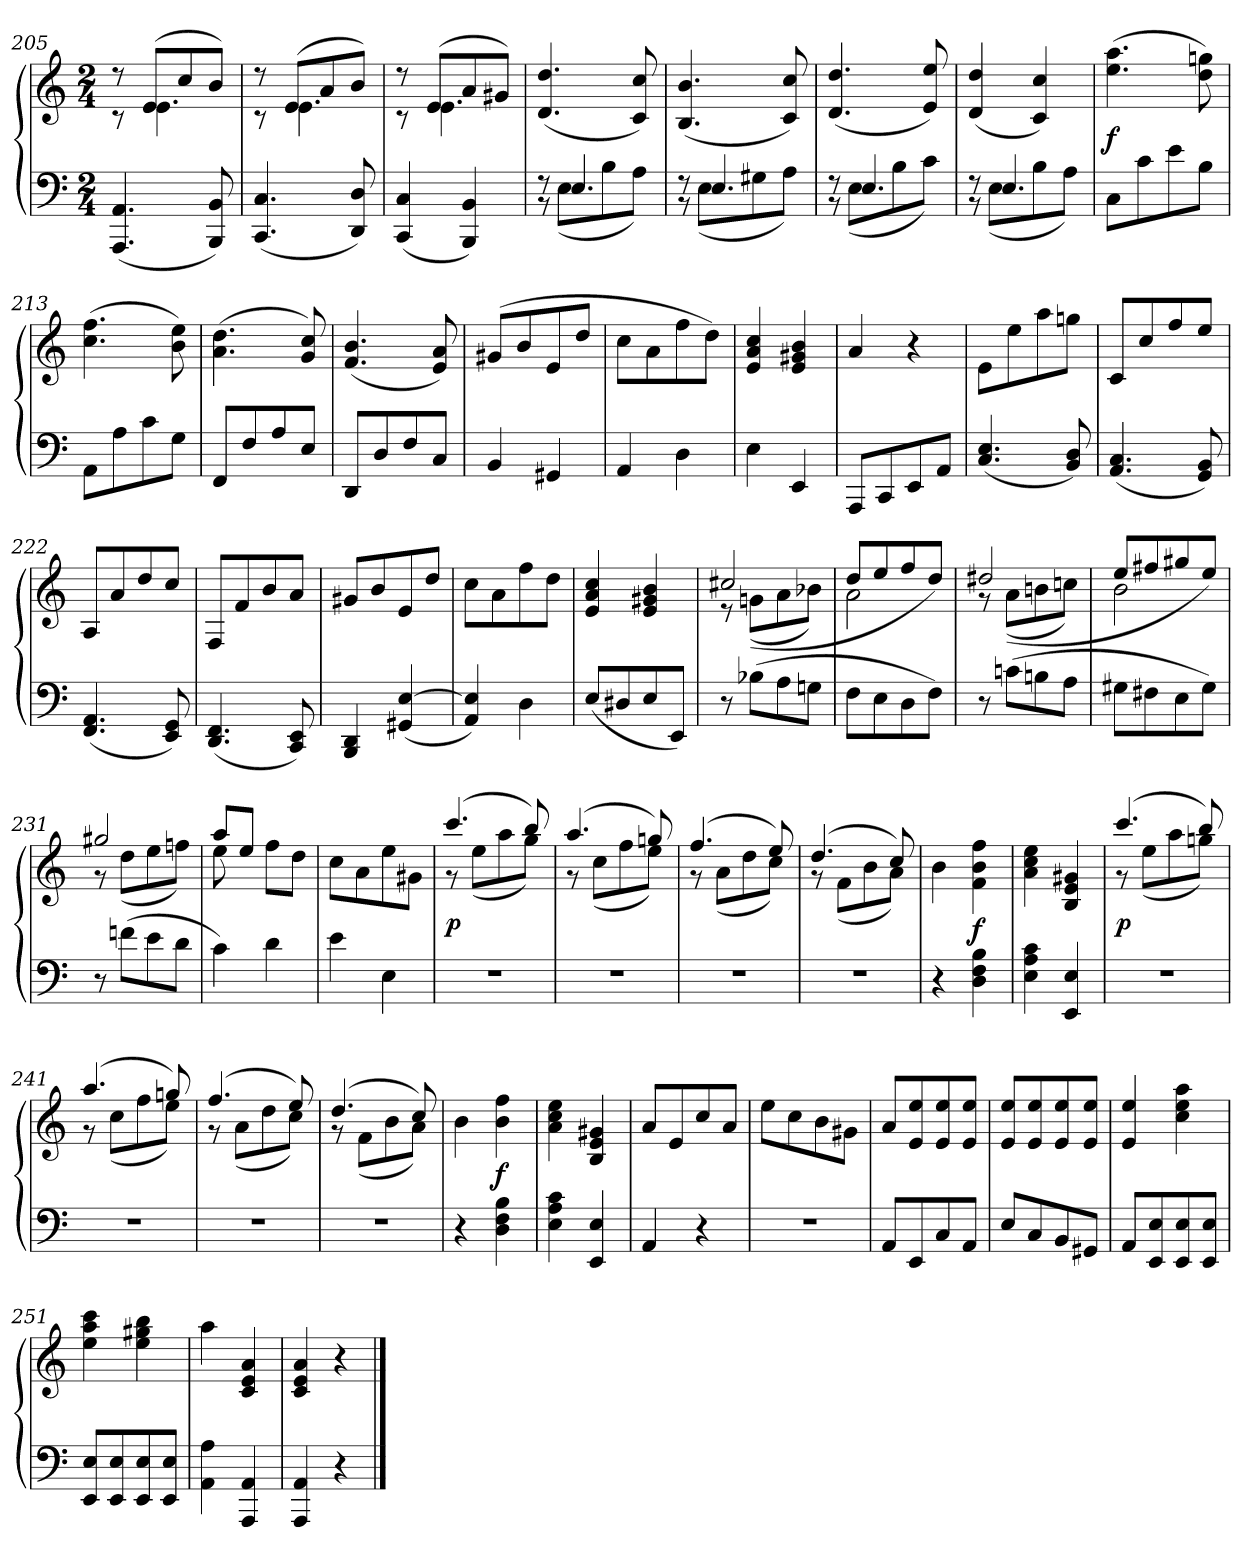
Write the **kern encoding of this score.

**kern	**kern	**dynam
*part1	*part1	*part1
*staff2	*staff1	*staff1/2
*clefF4	*clefG2	*
*k[]	*k[]	*
*M2/4	*M2/4	*
=205	=205	=205
*	*^	*
(4.AAA 4.AA	8r	8r	.
.	(8eL	4.e	.
.	8cc	.	.
8BBB 8BB)	8bJ)	.	.
=206	=206	=206	=206
(4.CC 4.C	8r	8r	.
.	(8eL	4.e	.
.	8a	.	.
8DD 8D)	8bJ)	.	.
=207	=207	=207	=207
(4CC 4C	8r	8r	.
.	(8eL	4.e	.
4BBB 4BB)	8a	.	.
.	8g#XJ)	.	.
*	*v	*v	*
=208	=208	=208
*^	*	*
8r	8r	(4.d 4.dd	.
4.E	(8EL	.	.
.	8B	.	.
.	8AJ)	8c 8cc)	.
=209	=209	=209	=209
8r	8r	(4.B 4.b	.
4.E	(8EL	.	.
.	8G#X	.	.
.	8AJ)	8c 8cc)	.
=210	=210	=210	=210
8r	8r	(4.d 4.dd	.
4.E	(8EL	.	.
.	8B	.	.
.	8cJ)	8e 8ee)	.
=211	=211	=211	=211
8r	8r	(4d 4dd	.
4.E	(8EL	.	.
.	8B	4c 4cc)	.
.	8AJ)	.	.
*v	*v	*	*
=212	=212	=212
8CL	(4.ee 4.aa	f
8c	.	.
8e	.	.
8BJ	8dd 8ggn)	.
=213	=213	=213
8AAL	(4.cc 4.ff	.
8A	.	.
8c	.	.
8GJ	8b 8ee)	.
=214	=214	=214
8FF/L	(4.a 4.dd	.
8F/	.	.
8A/	.	.
8E/J	8g 8cc)	.
=215	=215	=215
8DDL	(4.f 4.b	.
8D	.	.
8F	.	.
8CJ	8e 8a)	.
=216	=216	=216
4BB	(8g#XL	.
.	8b	.
4GG#X	8e	.
.	8ddJ	.
=217	=217	=217
4AA	8ccL	.
.	8a	.
4D	8ff	.
.	8ddJ)	.
=218	=218	=218
4E	4e 4a 4cc	.
4EE	4e 4g#X 4b	.
=219	=219	=219
8AAAL	4a	.
8CC	.	.
8EE	4r	.
8AAJ	.	.
=220	=220	=220
(4.C/ 4.E/	8eL	.
.	8ee	.
.	8aa	.
8BB 8D)	8ggnJ	.
=221	=221	=221
(4.AA 4.C	8cL	.
.	8cc	.
.	8ff	.
8GG 8BB)	8eeJ	.
=222	=222	=222
(4.FF 4.AA	8AL	.
.	8a	.
.	8dd	.
8EE 8GG)	8ccJ	.
=223	=223	=223
(4.DD 4.FF	8FL	.
.	8f	.
.	8b	.
8CC 8EE)	8aJ	.
=224	=224	=224
4BBB 4DD	8g#XL	.
.	8b	.
(4GG#X [4E	8e	.
.	8ddJ	.
=225	=225	=225
4AA 4E])	8ccL	.
.	8a	.
4D	8ff	.
.	8ddJ	.
=226	=226	=226
(8EL	4e 4a 4cc	.
8D#X	.	.
8E	4e 4g#X 4b	.
8EEJ)	.	.
=227	=227	=227
*	*^	*
8r	2cc#X	8r	.
(8B-XL	.	(<(>8gnL	.
8A	.	8a	.
8GnJ	.	8b-XJ)	.
=228	=228	=228	=228
8FL	8ddL	2a	.
8E	8ee	.	.
8D	8ff	.	.
8FJ)	8ddJ)	.	.
=229	=229	=229	=229
8r	2dd#X	8r	.
(8cnL	.	((>8aL	.
8Bn	.	8bn	.
8AJ	.	8ccnJ)	.
=230	=230	=230	=230
8G#XL	8eeL	2b	.
8F#X	8ff#X	.	.
8E	8gg#X	.	.
8G#J)	8eeJ)	.	.
=231	=231	=231	=231
8r	2gg#X	8r	.
(8fnL	.	(8ddL	.
8e	.	8ee	.
8dJ	.	8ffnJ)	.
=232	=232	=232	=232
4c)	8aaL	8ee	.
.	8eeJ	8ryy	.
4d	4ryy	8ffL	.
.	.	8ddJ	.
*	*v	*v	*
=233	=233	=233
4e	8ccL	.
.	8a	.
4E	8ee	.
.	8g#XJ	.
=234	=234	=234
*	*^	*
2r	(4.ccc	8r	p
.	.	(8eeL	.
.	.	8aa	.
.	8bb)	8ggJ)	.
=235	=235	=235	=235
2r	(4.aa	8r	.
.	.	(8ccL	.
.	.	8ff	.
.	8ggn)	8eeJ)	.
=236	=236	=236	=236
2r	(4.ff	8r	.
.	.	(8aL	.
.	.	8dd	.
.	8ee)	8ccJ)	.
=237	=237	=237	=237
2r	(4.dd	8r	.
.	.	(8fL	.
.	.	8b	.
.	8cc)	8aJ)	.
*	*v	*v	*
=238	=238	=238
4r	4b	.
4D 4F 4B	4f 4b 4ff	f
=239	=239	=239
4E 4A 4c	4a 4cc 4ee	.
4EE 4E	4B 4e 4g#X	.
=240	=240	=240
*	*^	*
2r	(4.ccc	8r	p
.	.	(8eeL	.
.	.	8aa	.
.	8bb)	8ggnJ)	.
=241	=241	=241	=241
2r	(4.aa	8r	.
.	.	(8ccL	.
.	.	8ff	.
.	8ggn)	8eeJ)	.
=242	=242	=242	=242
2r	(4.ff	8r	.
.	.	(8aL	.
.	.	8dd	.
.	8ee)	8ccJ)	.
=243	=243	=243	=243
2r	(4.dd	8r	.
.	.	(8fL	.
.	.	8b	.
.	8cc)	8aJ)	.
*	*v	*v	*
=244	=244	=244
4r	4b	.
4D 4F 4B	4b 4ff	f
=245	=245	=245
4E 4A 4c	4a 4cc 4ee	.
4EE 4E	4B 4e 4g#X	.
=246	=246	=246
4AA	8aL	.
.	8e	.
4r	8cc	.
.	8aJ	.
=247	=247	=247
2r	8eeL	.
.	8cc	.
.	8b	.
.	8g#XJ	.
=248	=248	=248
8AAL	8aL	.
8EE	8e 8ee	.
8C	8e 8ee	.
8AAJ	8e 8eeJ	.
=249	=249	=249
8EL	8e 8eeL	.
8C	8e 8ee	.
8BB	8e 8ee	.
8GG#XJ	8e 8eeJ	.
=250	=250	=250
8AAL	4e 4ee	.
8EE 8E	.	.
8EE 8E	4cc 4ee 4aa	.
8EE 8EJ	.	.
=251	=251	=251
8EE 8EL	4ee 4aa 4ccc	.
8EE 8E	.	.
8EE 8E	4ee 4gg#X 4bb	.
8EE 8EJ	.	.
=252	=252	=252
4AA 4A	4aa	.
4AAA 4AA	4c 4e 4a	.
=253	=253	=253
4AAA 4AA	4c 4e 4a	.
4r	4r	.
==	==	==
*-	*-	*-
